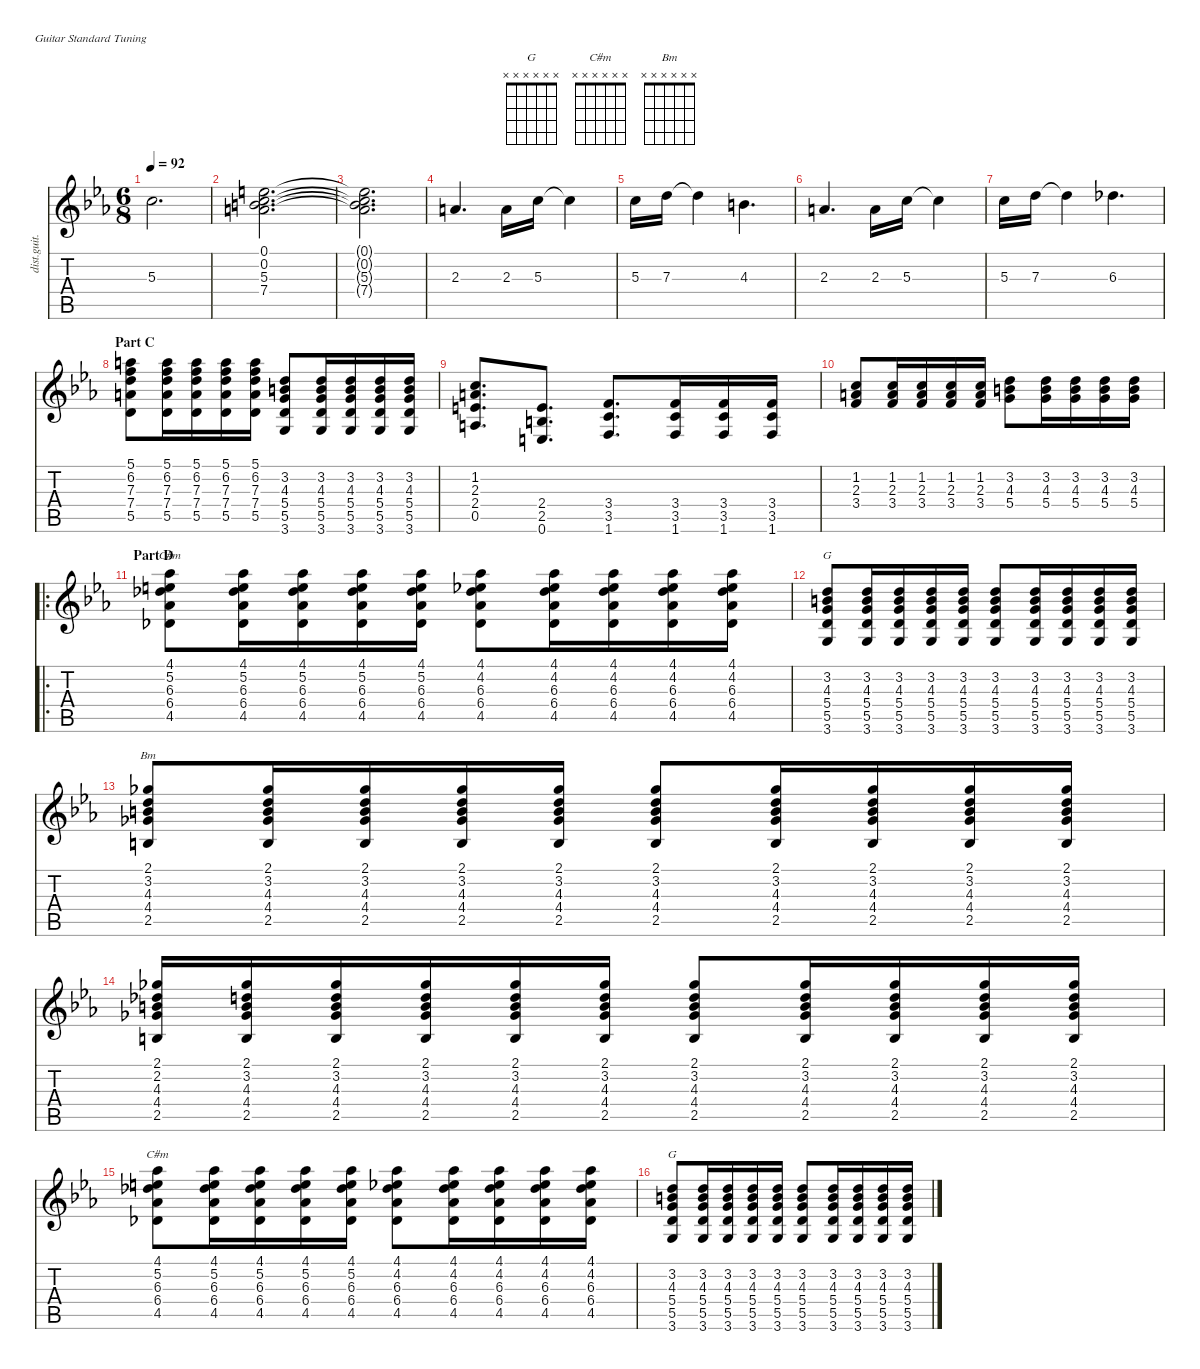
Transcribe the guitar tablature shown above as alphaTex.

\defaultSystemsLayout 4
\hideDynamics
\bracketExtendMode nobrackets
\track ("Guitar - Peter Lindgren" "dist.guit.") {instrument distortionguitar}
\staff {score tabs}
\tuning (E4 B3 G3 D3 A2 E2)
\chord ("G" x x x x x x)
\chord ("C#m" x x x x x x)
\chord ("Bm" x x x x x x)
\ts (6 8)
\tempo 92
\clef g2
\ks cminor
5.3{t acc forcenatural}.2{d dy f} |
(0.1{acc forcenatural} 0.2{acc forcenatural} 5.3{acc forcenatural} 7.4{acc forcenatural}).2{d} |
(0.1{t acc forcenatural} 0.2{t acc forcenatural} 5.3{t acc forcenatural} 7.4{t acc forcenatural}).2{d} |
2.3{acc forcenatural}.4{d} 2.3{acc forcenatural}.16 5.3{acc forcenatural}.16 5.3{t acc forcenatural}.4 |
5.3{acc forcenatural}.16 7.3{acc forcenatural}.16 7.3{t acc forcenatural}.4 4.3{acc forcenatural}.4{d} |
2.3{acc forcenatural}.4{d} 2.3{acc forcenatural}.16 5.3{acc forcenatural}.16 5.3{t acc forcenatural}.4 |
5.3{acc forcenatural}.16 7.3{acc forcenatural}.16 7.3{t acc forcenatural}.4 6.3{acc b}.4{d} |
\section ("" "Part C")
(5.1{acc forcenatural} 6.2{acc forcenatural} 7.3{acc forcenatural} 7.4{acc forcenatural} 5.5{acc forcenatural}).8 (5.1{acc forcenatural} 6.2{acc forcenatural} 7.3{acc forcenatural} 7.4{acc forcenatural} 5.5{acc forcenatural}).16 (5.1{acc forcenatural} 6.2{acc forcenatural} 7.3{acc forcenatural} 7.4{acc forcenatural} 5.5{acc forcenatural}).16 (5.1{acc forcenatural} 6.2{acc forcenatural} 7.3{acc forcenatural} 7.4{acc forcenatural} 5.5{acc forcenatural}).16 (5.1{acc forcenatural} 6.2{acc forcenatural} 7.3{acc forcenatural} 7.4{acc forcenatural} 5.5{acc forcenatural}).16 (3.2{acc forcenatural} 4.3{acc forcenatural} 5.4{acc forcenatural} 5.5{acc forcenatural} 3.6{acc forcenatural}).8 (3.2{acc forcenatural} 4.3{acc forcenatural} 5.4{acc forcenatural} 5.5{acc forcenatural} 3.6{acc forcenatural}).16 (3.2{acc forcenatural} 4.3{acc forcenatural} 5.4{acc forcenatural} 5.5{acc forcenatural} 3.6{acc forcenatural}).16 (3.2{acc forcenatural} 4.3{acc forcenatural} 5.4{acc forcenatural} 5.5{acc forcenatural} 3.6{acc forcenatural}).16 (3.2{acc forcenatural} 4.3{acc forcenatural} 5.4{acc forcenatural} 5.5{acc forcenatural} 3.6{acc forcenatural}).16 |
(1.2{acc forcenatural} 2.3{acc forcenatural} 2.4{acc forcenatural} 0.5{acc forcenatural}).8{d} (2.4{acc forcenatural} 2.5{acc forcenatural} 0.6{acc forcenatural}).8{d} (3.4{acc forcenatural} 3.5{acc forcenatural} 1.6{acc forcenatural}).8{d} (3.4{acc forcenatural} 3.5{acc forcenatural} 1.6{acc forcenatural}).16 (3.4{acc forcenatural} 3.5{acc forcenatural} 1.6{acc forcenatural}).16 (3.4{acc forcenatural} 3.5{acc forcenatural} 1.6{acc forcenatural}).16 |
(1.2{acc forcenatural} 2.3{acc forcenatural} 3.4{acc forcenatural}).8 (1.2{acc forcenatural} 2.3{acc forcenatural} 3.4{acc forcenatural}).16 (1.2{acc forcenatural} 2.3{acc forcenatural} 3.4{acc forcenatural}).16 (1.2{acc forcenatural} 2.3{acc forcenatural} 3.4{acc forcenatural}).16 (1.2{acc forcenatural} 2.3{acc forcenatural} 3.4{acc forcenatural}).16 (3.2{acc forcenatural} 4.3{acc forcenatural} 5.4{acc forcenatural}).8 (3.2{acc forcenatural} 4.3{acc forcenatural} 5.4{acc forcenatural}).16 (3.2{acc forcenatural} 4.3{acc forcenatural} 5.4{acc forcenatural}).16 (3.2{acc forcenatural} 4.3{acc forcenatural} 5.4{acc forcenatural}).16 (3.2{acc forcenatural} 4.3{acc forcenatural} 5.4{acc forcenatural}).16 |
\ro
\section ("" "Part D")
(4.1{acc b} 5.2{acc forcenatural} 6.3{acc b} 6.4{acc b} 4.5{acc b}).8{ch "C#m"} (4.1{acc b} 5.2{acc forcenatural} 6.3{acc b} 6.4{acc b} 4.5{acc b}).16 (4.1{acc b} 5.2{acc forcenatural} 6.3{acc b} 6.4{acc b} 4.5{acc b}).16 (4.1{acc b} 5.2{acc forcenatural} 6.3{acc b} 6.4{acc b} 4.5{acc b}).16 (4.1{acc b} 5.2{acc forcenatural} 6.3{acc b} 6.4{acc b} 4.5{acc b}).16 (4.1{acc b} 4.2{acc b} 6.3{acc b} 6.4{acc b} 4.5{acc b}).8 (4.1{acc b} 4.2{acc b} 6.3{acc b} 6.4{acc b} 4.5{acc b}).16 (4.1{acc b} 4.2{acc b} 6.3{acc b} 6.4{acc b} 4.5{acc b}).16 (4.1{acc b} 4.2{acc b} 6.3{acc b} 6.4{acc b} 4.5{acc b}).16 (4.1{acc b} 4.2{acc b} 6.3{acc b} 6.4{acc b} 4.5{acc b}).16 |
(3.2{acc forcenatural} 4.3{acc forcenatural} 5.4{acc forcenatural} 5.5{acc forcenatural} 3.6{acc forcenatural}).8{ch "G"} (3.2{acc forcenatural} 4.3{acc forcenatural} 5.4{acc forcenatural} 5.5{acc forcenatural} 3.6{acc forcenatural}).16 (3.2{acc forcenatural} 4.3{acc forcenatural} 5.4{acc forcenatural} 5.5{acc forcenatural} 3.6{acc forcenatural}).16 (3.2{acc forcenatural} 4.3{acc forcenatural} 5.4{acc forcenatural} 5.5{acc forcenatural} 3.6{acc forcenatural}).16 (3.2{acc forcenatural} 4.3{acc forcenatural} 5.4{acc forcenatural} 5.5{acc forcenatural} 3.6{acc forcenatural}).16 (3.2{acc forcenatural} 4.3{acc forcenatural} 5.4{acc forcenatural} 5.5{acc forcenatural} 3.6{acc forcenatural}).8 (3.2{acc forcenatural} 4.3{acc forcenatural} 5.4{acc forcenatural} 5.5{acc forcenatural} 3.6{acc forcenatural}).16 (3.2{acc forcenatural} 4.3{acc forcenatural} 5.4{acc forcenatural} 5.5{acc forcenatural} 3.6{acc forcenatural}).16 (3.2{acc forcenatural} 4.3{acc forcenatural} 5.4{acc forcenatural} 5.5{acc forcenatural} 3.6{acc forcenatural}).16 (3.2{acc forcenatural} 4.3{acc forcenatural} 5.4{acc forcenatural} 5.5{acc forcenatural} 3.6{acc forcenatural}).16 |
(2.1{acc b} 3.2{acc forcenatural} 4.3{acc forcenatural} 4.4{acc b} 2.5{acc forcenatural}).8{ch "Bm"} (2.1{acc b} 3.2{acc forcenatural} 4.3{acc forcenatural} 4.4{acc b} 2.5{acc forcenatural}).16 (2.1{acc b} 3.2{acc forcenatural} 4.3{acc forcenatural} 4.4{acc b} 2.5{acc forcenatural}).16 (2.1{acc b} 3.2{acc forcenatural} 4.3{acc forcenatural} 4.4{acc b} 2.5{acc forcenatural}).16 (2.1{acc b} 3.2{acc forcenatural} 4.3{acc forcenatural} 4.4{acc b} 2.5{acc forcenatural}).16 (2.1{acc b} 3.2{acc forcenatural} 4.3{acc forcenatural} 4.4{acc b} 2.5{acc forcenatural}).8 (2.1{acc b} 3.2{acc forcenatural} 4.3{acc forcenatural} 4.4{acc b} 2.5{acc forcenatural}).16 (2.1{acc b} 3.2{acc forcenatural} 4.3{acc forcenatural} 4.4{acc b} 2.5{acc forcenatural}).16 (2.1{acc b} 3.2{acc forcenatural} 4.3{acc forcenatural} 4.4{acc b} 2.5{acc forcenatural}).16 (2.1{acc b} 3.2{acc forcenatural} 4.3{acc forcenatural} 4.4{acc b} 2.5{acc forcenatural}).16 |
(2.1{acc b} 2.2{acc b} 4.3{acc forcenatural} 4.4{acc b} 2.5{acc forcenatural}).16 (2.1{acc b} 3.2{acc forcenatural} 4.3{acc forcenatural} 4.4{acc b} 2.5{acc forcenatural}).16 (2.1{acc b} 3.2{acc forcenatural} 4.3{acc forcenatural} 4.4{acc b} 2.5{acc forcenatural}).16 (2.1{acc b} 3.2{acc forcenatural} 4.3{acc forcenatural} 4.4{acc b} 2.5{acc forcenatural}).16 (2.1{acc b} 3.2{acc forcenatural} 4.3{acc forcenatural} 4.4{acc b} 2.5{acc forcenatural}).16 (2.1{acc b} 3.2{acc forcenatural} 4.3{acc forcenatural} 4.4{acc b} 2.5{acc forcenatural}).16 (2.1{acc b} 3.2{acc forcenatural} 4.3{acc forcenatural} 4.4{acc b} 2.5{acc forcenatural}).8 (2.1{acc b} 3.2{acc forcenatural} 4.3{acc forcenatural} 4.4{acc b} 2.5{acc forcenatural}).16 (2.1{acc b} 3.2{acc forcenatural} 4.3{acc forcenatural} 4.4{acc b} 2.5{acc forcenatural}).16 (2.1{acc b} 3.2{acc forcenatural} 4.3{acc forcenatural} 4.4{acc b} 2.5{acc forcenatural}).16 (2.1{acc b} 3.2{acc forcenatural} 4.3{acc forcenatural} 4.4{acc b} 2.5{acc forcenatural}).16 |
(4.1{acc b} 5.2{acc forcenatural} 6.3{acc b} 6.4{acc b} 4.5{acc b}).8{ch "C#m"} (4.1{acc b} 5.2{acc forcenatural} 6.3{acc b} 6.4{acc b} 4.5{acc b}).16 (4.1{acc b} 5.2{acc forcenatural} 6.3{acc b} 6.4{acc b} 4.5{acc b}).16 (4.1{acc b} 5.2{acc forcenatural} 6.3{acc b} 6.4{acc b} 4.5{acc b}).16 (4.1{acc b} 5.2{acc forcenatural} 6.3{acc b} 6.4{acc b} 4.5{acc b}).16 (4.1{acc b} 4.2{acc b} 6.3{acc b} 6.4{acc b} 4.5{acc b}).8 (4.1{acc b} 4.2{acc b} 6.3{acc b} 6.4{acc b} 4.5{acc b}).16 (4.1{acc b} 4.2{acc b} 6.3{acc b} 6.4{acc b} 4.5{acc b}).16 (4.1{acc b} 4.2{acc b} 6.3{acc b} 6.4{acc b} 4.5{acc b}).16 (4.1{acc b} 4.2{acc b} 6.3{acc b} 6.4{acc b} 4.5{acc b}).16 |
(3.2{acc forcenatural} 4.3{acc forcenatural} 5.4{acc forcenatural} 5.5{acc forcenatural} 3.6{acc forcenatural}).8{ch "G"} (3.2{acc forcenatural} 4.3{acc forcenatural} 5.4{acc forcenatural} 5.5{acc forcenatural} 3.6{acc forcenatural}).16 (3.2{acc forcenatural} 4.3{acc forcenatural} 5.4{acc forcenatural} 5.5{acc forcenatural} 3.6{acc forcenatural}).16 (3.2{acc forcenatural} 4.3{acc forcenatural} 5.4{acc forcenatural} 5.5{acc forcenatural} 3.6{acc forcenatural}).16 (3.2{acc forcenatural} 4.3{acc forcenatural} 5.4{acc forcenatural} 5.5{acc forcenatural} 3.6{acc forcenatural}).16 (3.2{acc forcenatural} 4.3{acc forcenatural} 5.4{acc forcenatural} 5.5{acc forcenatural} 3.6{acc forcenatural}).8 (3.2{acc forcenatural} 4.3{acc forcenatural} 5.4{acc forcenatural} 5.5{acc forcenatural} 3.6{acc forcenatural}).16 (3.2{acc forcenatural} 4.3{acc forcenatural} 5.4{acc forcenatural} 5.5{acc forcenatural} 3.6{acc forcenatural}).16 (3.2{acc forcenatural} 4.3{acc forcenatural} 5.4{acc forcenatural} 5.5{acc forcenatural} 3.6{acc forcenatural}).16 (3.2{acc forcenatural} 4.3{acc forcenatural} 5.4{acc forcenatural} 5.5{acc forcenatural} 3.6{acc forcenatural}).16
